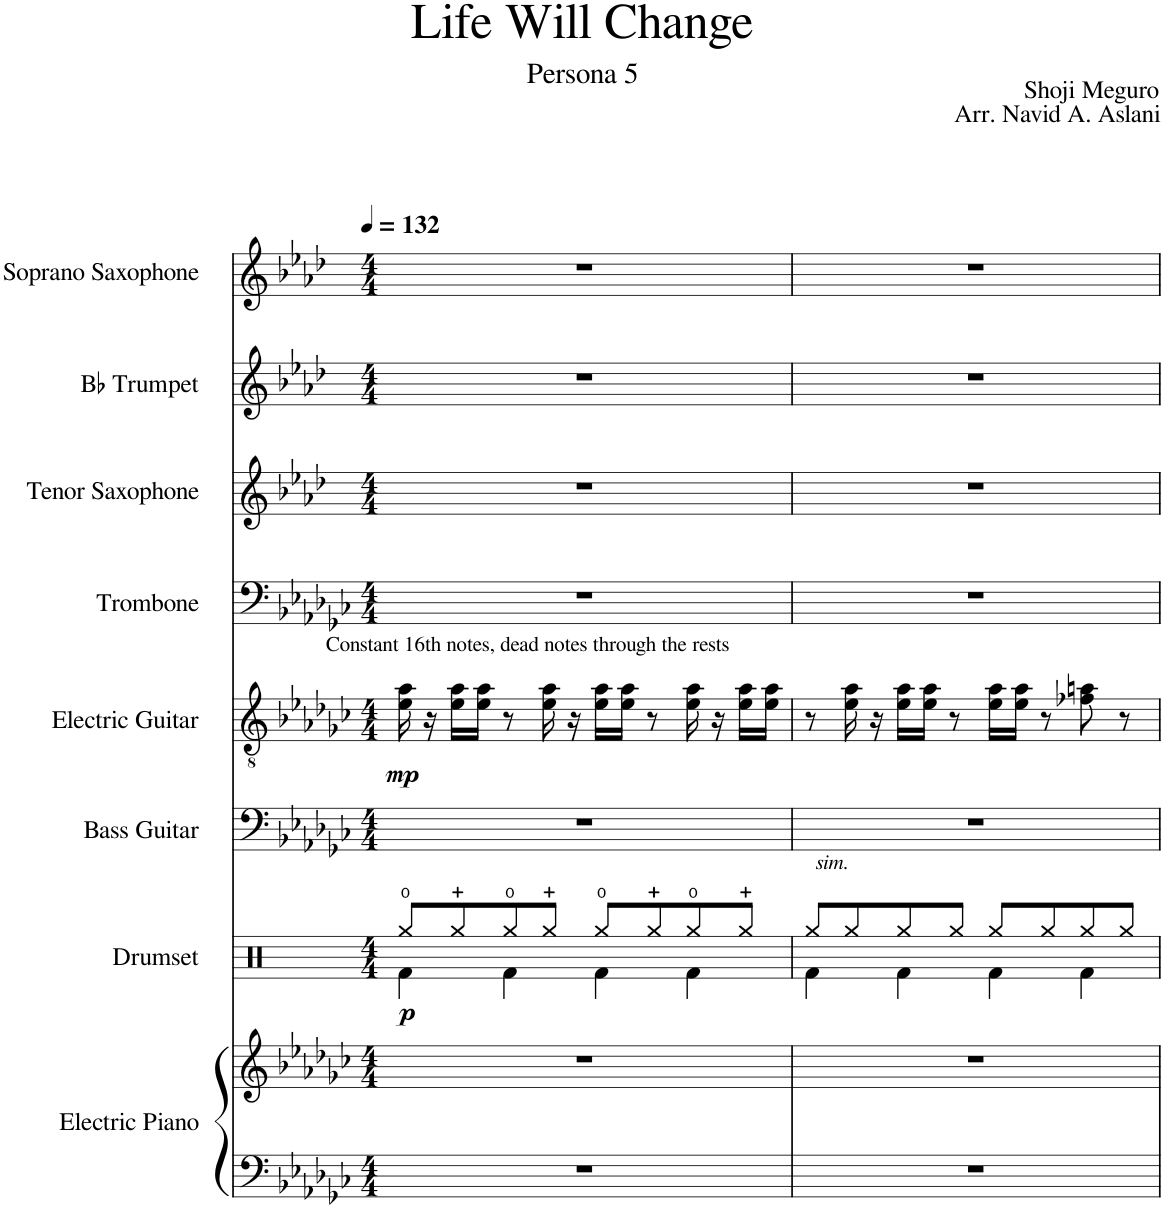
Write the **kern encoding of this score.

**kern	**kern	**kern	**dynam	**kern	**kern	**dynam	**kern	**kern	**kern	**kern
*part8	*part8	*part7	*part7	*part6	*part5	*part5	*part4	*part3	*part2	*part1
*staff9	*staff8	*staff7	*staff7	*staff6	*staff5	*staff5	*staff4	*staff3	*staff2	*staff1
*I"Electric Piano	*	*I"Drumset	*	*I"Bass Guitar	*I"Electric Guitar	*	*I"Trombone	*I"Tenor Saxophone	*I"Bb Trumpet	*I"Soprano Saxophone
*I'El. Pno.	*	*I'D. Set	*	*I'B. Guit.	*I'El. Guit.	*	*I'Tbn.	*I'T. Sax.	*I'Bb Tpt.	*I'S. Sax.
*clefF4	*clefG2	*clefX	*	*clefF4	*clefGv2	*	*clefF4	*clefG2	*clefG2	*clefG2
*	*	*	*	*Trd7c12	*	*	*	*Trd8c14	*Trd1c2	*Trd1c2
*k[b-e-a-d-g-c-]	*k[b-e-a-d-g-c-]	*k[]	*	*k[b-e-a-d-g-c-]	*k[b-e-a-d-g-c-]	*	*k[b-e-a-d-g-c-]	*k[b-e-a-d-]	*k[b-e-a-d-]	*k[b-e-a-d-]
*M4/4	*M4/4	*M4/4	*	*M4/4	*M4/4	*	*M4/4	*M4/4	*M4/4	*M4/4
*MM132	*MM132	*MM132	*	*MM132	*MM132	*	*MM132	*MM132	*MM132	*MM132
=1	=1	=1	=1	=1	=1	=1	=1	=1	=1	=1
*	*	*^	*	*	*	*	*	*	*	*
!	!	!	!	!	!	!LO:TX:a:t=Constant 16th notes, dead notes through the rests	!	!	!	!	!
!	!	!	!	!LO:DY:b	!	!	!LO:DY:b	!	!	!	!
1r	1r	8Rgg/L	4Rf\	p	1r	16e-\ 16a-\	mp	1r	1r	1r	1r
.	.	.	.	.	.	16r	.	.	.	.	.
.	.	8Rgg/	.	.	.	16e-\ 16a-\LL	.	.	.	.	.
.	.	.	.	.	.	16e-\ 16a-\JJ	.	.	.	.	.
.	.	8Rgg/	4Rf\	.	.	8r	.	.	.	.	.
.	.	8Rgg/J	.	.	.	16e-\ 16a-\	.	.	.	.	.
.	.	.	.	.	.	16r	.	.	.	.	.
.	.	8Rgg/L	4Rf\	.	.	16e-\ 16a-\LL	.	.	.	.	.
.	.	.	.	.	.	16e-\ 16a-\JJ	.	.	.	.	.
.	.	8Rgg/	.	.	.	8r	.	.	.	.	.
.	.	8Rgg/	4Rf\	.	.	16e-\ 16a-\	.	.	.	.	.
.	.	.	.	.	.	16r	.	.	.	.	.
.	.	8Rgg/J	.	.	.	16e-\ 16a-\LL	.	.	.	.	.
.	.	.	.	.	.	16e-\ 16a-\JJ	.	.	.	.	.
=2	=2	=2	=2	=2	=2	=2	=2	=2	=2	=2	=2
!	!	!LO:TX:a:i:t=sim.	!	!	!	!	!	!	!	!	!
1r	1r	8Rgg/L	4Rf\	.	1r	8r	.	1r	1r	1r	1r
.	.	8Rgg/	.	.	.	16e-\ 16a-\	.	.	.	.	.
.	.	.	.	.	.	16r	.	.	.	.	.
.	.	8Rgg/	4Rf\	.	.	16e-\ 16a-\LL	.	.	.	.	.
.	.	.	.	.	.	16e-\ 16a-\JJ	.	.	.	.	.
.	.	8Rgg/J	.	.	.	8r	.	.	.	.	.
.	.	8Rgg/L	4Rf\	.	.	16e-\ 16a-\LL	.	.	.	.	.
.	.	.	.	.	.	16e-\ 16a-\JJ	.	.	.	.	.
.	.	8Rgg/	.	.	.	8r	.	.	.	.	.
.	.	8Rgg/	4Rf\	.	.	8f-X\ 8an\	.	.	.	.	.
.	.	8Rgg/J	.	.	.	8r	.	.	.	.	.
*	*	*v	*v	*	*	*	*	*	*	*	*
=	=	=	=	=	=	=	=	=	=	=
*-	*-	*-	*-	*-	*-	*-	*-	*-	*-	*-
